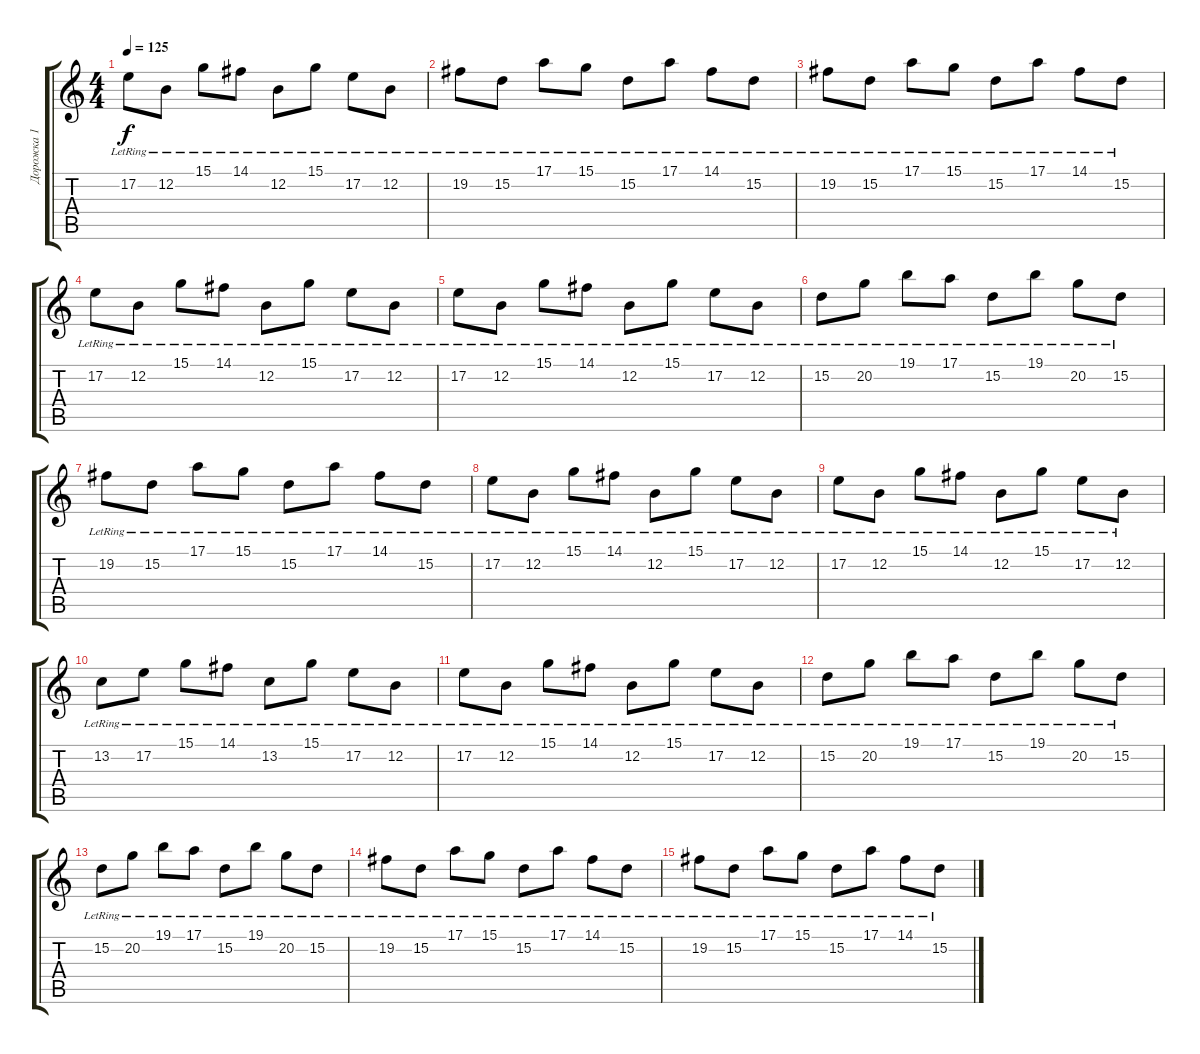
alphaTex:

\track ("Дорожка 1" "Дорожка 1") {instrument vibraphone}
\staff {score tabs}
\tuning (E4 B3 G3 D3 A2 E2) {hide}
\ts (4 4)
\tempo 125
\clef g2
\ks c
17.2{lr}.8{dy f} 12.2{lr}.8 15.1{lr}.8 14.1{lr}.8 12.2{lr}.8 15.1{lr}.8 17.2{lr}.8 12.2{lr}.8 |
19.2{lr}.8 15.2{lr}.8 17.1{lr}.8 15.1{lr}.8 15.2{lr}.8 17.1{lr}.8 14.1{lr}.8 15.2{lr}.8 |
19.2{lr}.8 15.2{lr}.8 17.1{lr}.8 15.1{lr}.8 15.2{lr}.8 17.1{lr}.8 14.1{lr}.8 15.2{lr}.8 |
17.2{lr}.8 12.2{lr}.8 15.1{lr}.8 14.1{lr}.8 12.2{lr}.8 15.1{lr}.8 17.2{lr}.8 12.2{lr}.8 |
17.2{lr}.8 12.2{lr}.8 15.1{lr}.8 14.1{lr}.8 12.2{lr}.8 15.1{lr}.8 17.2{lr}.8 12.2{lr}.8 |
15.2{lr}.8 20.2{lr}.8 19.1{lr}.8 17.1{lr}.8 15.2{lr}.8 19.1{lr}.8 20.2{lr}.8 15.2{lr}.8 |
19.2{lr}.8 15.2{lr}.8 17.1{lr}.8 15.1{lr}.8 15.2{lr}.8 17.1{lr}.8 14.1{lr}.8 15.2{lr}.8 |
17.2{lr}.8 12.2{lr}.8 15.1{lr}.8 14.1{lr}.8 12.2{lr}.8 15.1{lr}.8 17.2{lr}.8 12.2{lr}.8 |
17.2{lr}.8 12.2{lr}.8 15.1{lr}.8 14.1{lr}.8 12.2{lr}.8 15.1{lr}.8 17.2{lr}.8 12.2{lr}.8 |
13.2{lr}.8 17.2{lr}.8 15.1{lr}.8 14.1{lr}.8 13.2{lr}.8 15.1{lr}.8 17.2{lr}.8 12.2{lr}.8 |
17.2{lr}.8 12.2{lr}.8 15.1{lr}.8 14.1{lr}.8 12.2{lr}.8 15.1{lr}.8 17.2{lr}.8 12.2{lr}.8 |
15.2{lr}.8 20.2{lr}.8 19.1{lr}.8 17.1{lr}.8 15.2{lr}.8 19.1{lr}.8 20.2{lr}.8 15.2{lr}.8 |
15.2{lr}.8 20.2{lr}.8 19.1{lr}.8 17.1{lr}.8 15.2{lr}.8 19.1{lr}.8 20.2{lr}.8 15.2{lr}.8 |
19.2{lr}.8 15.2{lr}.8 17.1{lr}.8 15.1{lr}.8 15.2{lr}.8 17.1{lr}.8 14.1{lr}.8 15.2{lr}.8 |
19.2{lr}.8 15.2{lr}.8 17.1{lr}.8 15.1{lr}.8 15.2{lr}.8 17.1{lr}.8 14.1{lr}.8 15.2{lr}.8
